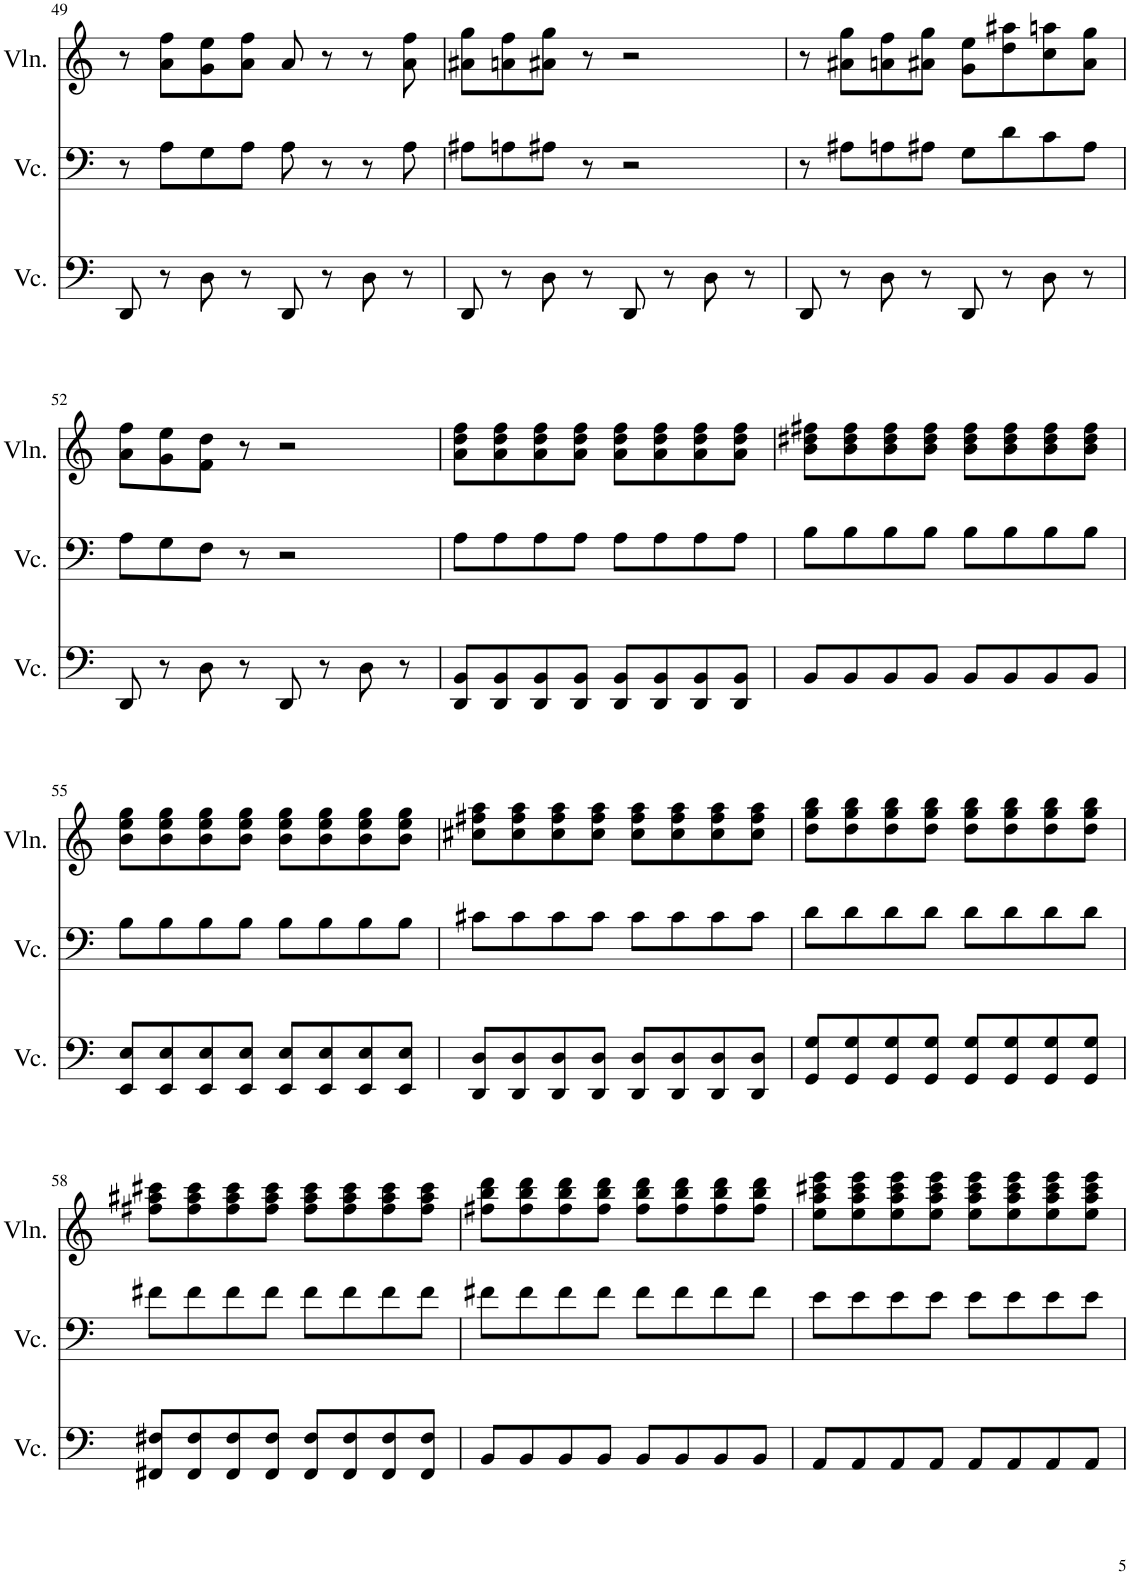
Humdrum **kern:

**kern	**kern	**kern
*part3	*part2	*part1
*staff3	*staff2	*staff1
*I"Violoncello	*I"Violoncello	*I"Violin
*I'Vc.	*I'Vc.	*I'Vln.
!!LO:PB:g=z
*clefF4	*clefF4	*clefG2
*k[]	*k[]	*k[]
*M4/4	*M4/4	*M4/4
=49	=49	=49
8DD/	8r	8r
8r	8A\L	8a\ 8ff\L
8D\	8G\	8g\ 8ee\
8r	8A\J	8a\ 8ff\J
8DD/	8A\	8a/
8r	8r	8r
8D\	8r	8r
8r	8A\	8a\ 8ff\
=50	=50	=50
8DD/	8A#X\L	8a#X\ 8gg\L
8r	8An\	8an\ 8ff\
8D\	8A#X\J	8a#X\ 8gg\J
8r	8r	8r
8DD/	2r	2r
8r	.	.
8D\	.	.
8r	.	.
=51	=51	=51
8DD/	8r	8r
8r	8A#X\L	8a#X\ 8gg\L
8D\	8An\	8an\ 8ff\
8r	8A#X\J	8a#X\ 8gg\J
8DD/	8G\L	8g\ 8ee\L
8r	8d\	8dd\ 8aa#X\
8D\	8c\	8cc\ 8aan\
8r	8A#\J	8a#\ 8gg\J
!!LO:LB:g=z
=52	=52	=52
8DD/	8A\L	8a\ 8ff\L
8r	8G\	8g\ 8ee\
8D\	8F\J	8f\ 8dd\J
8r	8r	8r
8DD/	2r	2r
8r	.	.
8D\	.	.
8r	.	.
=53	=53	=53
8DD/ 8BB/L	8A\L	8a\ 8dd\ 8ff\L
8DD/ 8BB/	8A\	8a\ 8dd\ 8ff\
8DD/ 8BB/	8A\	8a\ 8dd\ 8ff\
8DD/ 8BB/J	8A\J	8a\ 8dd\ 8ff\J
8DD/ 8BB/L	8A\L	8a\ 8dd\ 8ff\L
8DD/ 8BB/	8A\	8a\ 8dd\ 8ff\
8DD/ 8BB/	8A\	8a\ 8dd\ 8ff\
8DD/ 8BB/J	8A\J	8a\ 8dd\ 8ff\J
=54	=54	=54
8BB/L	8B\L	8b\ 8dd#X\ 8ff#X\L
8BB/	8B\	8b\ 8dd#\ 8ff#\
8BB/	8B\	8b\ 8dd#\ 8ff#\
8BB/J	8B\J	8b\ 8dd#\ 8ff#\J
8BB/L	8B\L	8b\ 8dd#\ 8ff#\L
8BB/	8B\	8b\ 8dd#\ 8ff#\
8BB/	8B\	8b\ 8dd#\ 8ff#\
8BB/J	8B\J	8b\ 8dd#\ 8ff#\J
!!LO:LB:g=z
=55	=55	=55
8EE/ 8E/L	8B\L	8b\ 8ee\ 8gg\L
8EE/ 8E/	8B\	8b\ 8ee\ 8gg\
8EE/ 8E/	8B\	8b\ 8ee\ 8gg\
8EE/ 8E/J	8B\J	8b\ 8ee\ 8gg\J
8EE/ 8E/L	8B\L	8b\ 8ee\ 8gg\L
8EE/ 8E/	8B\	8b\ 8ee\ 8gg\
8EE/ 8E/	8B\	8b\ 8ee\ 8gg\
8EE/ 8E/J	8B\J	8b\ 8ee\ 8gg\J
=56	=56	=56
8DD/ 8D/L	8c#X\L	8cc#X\ 8ff#X\ 8aa\L
8DD/ 8D/	8c#\	8cc#\ 8ff#\ 8aa\
8DD/ 8D/	8c#\	8cc#\ 8ff#\ 8aa\
8DD/ 8D/J	8c#\J	8cc#\ 8ff#\ 8aa\J
8DD/ 8D/L	8c#\L	8cc#\ 8ff#\ 8aa\L
8DD/ 8D/	8c#\	8cc#\ 8ff#\ 8aa\
8DD/ 8D/	8c#\	8cc#\ 8ff#\ 8aa\
8DD/ 8D/J	8c#\J	8cc#\ 8ff#\ 8aa\J
=57	=57	=57
8GG/ 8G/L	8d\L	8dd\ 8gg\ 8bb\L
8GG/ 8G/	8d\	8dd\ 8gg\ 8bb\
8GG/ 8G/	8d\	8dd\ 8gg\ 8bb\
8GG/ 8G/J	8d\J	8dd\ 8gg\ 8bb\J
8GG/ 8G/L	8d\L	8dd\ 8gg\ 8bb\L
8GG/ 8G/	8d\	8dd\ 8gg\ 8bb\
8GG/ 8G/	8d\	8dd\ 8gg\ 8bb\
8GG/ 8G/J	8d\J	8dd\ 8gg\ 8bb\J
!!LO:LB:g=z
=58	=58	=58
8FF#X/ 8F#X/L	8f#X\L	8ff#X\ 8aa#X\ 8ccc#X\L
8FF#/ 8F#/	8f#\	8ff#\ 8aa#\ 8ccc#\
8FF#/ 8F#/	8f#\	8ff#\ 8aa#\ 8ccc#\
8FF#/ 8F#/J	8f#\J	8ff#\ 8aa#\ 8ccc#\J
8FF#/ 8F#/L	8f#\L	8ff#\ 8aa#\ 8ccc#\L
8FF#/ 8F#/	8f#\	8ff#\ 8aa#\ 8ccc#\
8FF#/ 8F#/	8f#\	8ff#\ 8aa#\ 8ccc#\
8FF#/ 8F#/J	8f#\J	8ff#\ 8aa#\ 8ccc#\J
=59	=59	=59
8BB/L	8f#X\L	8ff#X\ 8bb\ 8ddd\L
8BB/	8f#\	8ff#\ 8bb\ 8ddd\
8BB/	8f#\	8ff#\ 8bb\ 8ddd\
8BB/J	8f#\J	8ff#\ 8bb\ 8ddd\J
8BB/L	8f#\L	8ff#\ 8bb\ 8ddd\L
8BB/	8f#\	8ff#\ 8bb\ 8ddd\
8BB/	8f#\	8ff#\ 8bb\ 8ddd\
8BB/J	8f#\J	8ff#\ 8bb\ 8ddd\J
=60	=60	=60
8AA/L	8e\L	8ee\ 8aa\ 8ccc#X\ 8eee\L
8AA/	8e\	8ee\ 8aa\ 8ccc#\ 8eee\
8AA/	8e\	8ee\ 8aa\ 8ccc#\ 8eee\
8AA/J	8e\J	8ee\ 8aa\ 8ccc#\ 8eee\J
8AA/L	8e\L	8ee\ 8aa\ 8ccc#\ 8eee\L
8AA/	8e\	8ee\ 8aa\ 8ccc#\ 8eee\
8AA/	8e\	8ee\ 8aa\ 8ccc#\ 8eee\
8AA/J	8e\J	8ee\ 8aa\ 8ccc#\ 8eee\J
=	=	=
*-	*-	*-
